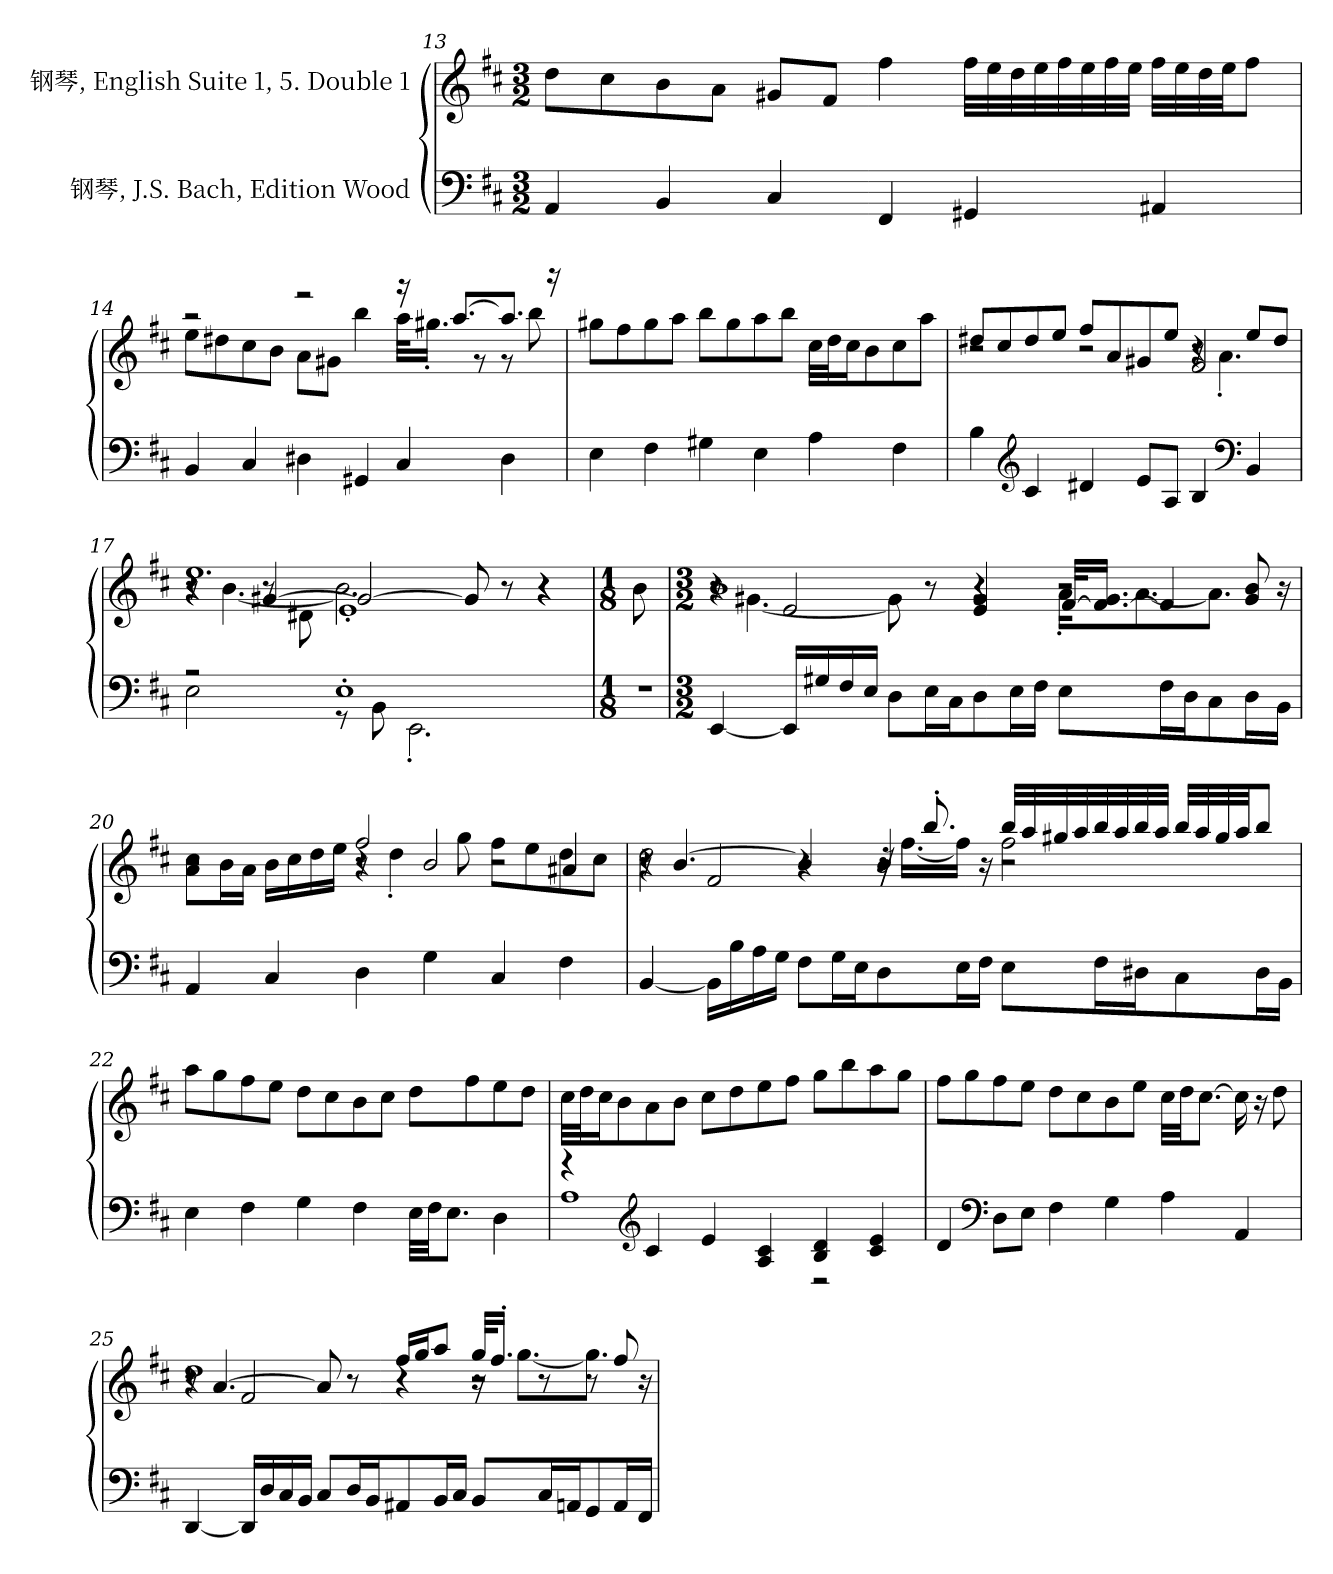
**kern	**kern
*part2	*part1
*staff2	*staff1
*I"钢琴, J.S. Bach, Edition Wood	*I"钢琴, English Suite 1, 5. Double 1
!!LO:LB:g=z
*clefF4	*clefG2
*k[f#c#]	*k[f#c#]
*M3/2	*M3/2
=13	=13
4AA/	8dd\L
.	8cc#\
4BB/	8b\
.	8a\J
4C#/	8g#X/L
.	8f#/J
4FF#/	4ff#\
4GG#X/	32ff#\LLL
.	32ee\
.	32dd\
.	32ee\
.	32ff#\
.	32ee\
.	32ff#\
.	32ee\JJJ
4AA#X/	32ff#\LLL
.	32ee\
.	32dd\
.	32ee\JJ
.	8ff#\J
=14	=14
*	*^
4BB/	2r	8ee\L
.	.	8dd#X\
4C#/	.	8cc#\
.	.	8b\J
4D#X\	2r	8a\L
.	.	8g#X\J
4GG#X/	.	4bb\
4C#/	16r	32aa\KLL
.	.	16.gg#X'\JJ
.	[8.aa/L	.
.	.	8r
4D#\	8.aa/J]	8r
.	.	8bb\
.	16r	.
*	*v	*v
!!LO:LB:g=z
=15	=15
4E\	8gg#X\L
.	8ff#\
4F#\	8gg#\
.	8aa\J
4G#X\	8bb\L
.	8gg#\
4E\	8aa\
.	8bb\J
4A\	32cc#\LLL
.	32dd\J
.	16cc#\J
.	8b\
4F#\	8cc#\
.	8aa\J
=16	=16
*	*^
*	*	*^
4B\	8dd#X/L	2r	2r
.	8cc#/	.	.
*clefG2	*	*	*
4c#/	8dd#/	.	.
.	8ee/J	.	.
4d#X/	8ff#/L	2r	2r
.	8a/	.	.
8e/L	8g#X/	.	.
8A/J	8ee/J	.	.
4B/	4r	8r	2f#/
.	.	4.a'\	.
*clefF4	*	*	*
4BB/	8ee/L	.	.
.	8dd#/J	.	.
!!LO:LB:g=z
=17	=17	=17	=17
*^	*	*	*^
2r	2E\	1.ee	8r	4r	4r
.	.	.	[4.b\	.	.
.	.	.	.	[4g#X/	8r
.	.	.	.	.	8d#X\
1E'	8r	.	2.b\]	2g#/_	1e'
.	8BB\	.	.	.	.
.	2.EE'\	.	.	.	.
.	.	.	.	8g#/]	.
.	.	.	.	8r	.
.	.	.	4r	4r	.
*v	*v	*	*	*	*
*	*v	*v	*v	*v
=18	=18
*M1/8	*M1/8
8r	8b\
=19	=19
*M3/2	*M3/2
*	*^
*	*	*^
[4EE/	1b	8r	4r
.	.	[4.g#X\	.
16EE/LL]	.	.	2e/
16G#X/	.	.	.
16F#/	.	.	.
16E/JJ	.	.	.
8D\L	.	8g#\]	.
16E\L	.	8r	.
16C#\J	.	.	.
8D\	.	4r	4e/ 4g#/
16E\L	.	.	.
16F#\JJ	.	.	.
8E\L	2r	16a'\KL	[32f#/KLL
.	.	.	16.f#/_ 16.g#/JJ
.	.	[8.a\	.
16F#\L	.	.	4f#/]
16D\J	.	.	.
8C#\	.	8.a\J]	.
16D\L	.	.	8g#/ 8b/
16BB\JJ	.	16r	.
!!LO:LB:g=z	!!	!!
=20	=20	=20	=20
4AA/	2r	8a\ 8cc#\L	2r
.	.	16b\L	.
.	.	16a\JJ	.
4C#/	.	16b\LL	.
.	.	16cc#\	.
.	.	16dd\	.
.	.	16ee\JJ	.
4D\	2ff#/	8r	4r
.	.	4dd'\	.
4G\	.	.	2b/
.	.	8gg\	.
4C#/	2r	8ff#\L	.
.	.	8ee\	.
4F#\	.	8dd\	4a#X/
.	.	8cc#\J	.
!!LO:PB:g=z	!!	!!
=21	=21	=21	=21
[4BB/	4r	2dd\	8r
.	.	.	[4.b/
16BB\LL]	2f#/	.	.
16B\	.	.	.
16A\	.	.	.
16G\JJ	.	.	.
8F#\L	.	4r	4b/]
16G\L	.	.	.
16E\J	.	.	.
8D\	16r	32r	4b/
.	.	[16.ff#\LL	.
.	8.bb'/	.	.
16E\L	.	16ff#\JJ]	.
16F#\JJ	.	16r	.
8E\L	32bb/LLL	2ff#\	2r
.	32aa/	.	.
.	32gg#X/	.	.
.	32aa/	.	.
16F#\L	32bb/	.	.
.	32aa/	.	.
16D#X\J	32bb/	.	.
.	32aa/JJJ	.	.
8C#\	32bb/LLL	.	.
.	32aa/	.	.
.	32gg#/	.	.
.	32aa/JJ	.	.
16D#\L	8bb/J	.	.
16BB\JJ	.	.	.
*	*v	*v	*v
!!LO:LB:g=z
=22	=22
4E\	8aa\L
.	8gg\
4F#\	8ff#\
.	8ee\J
4G\	8dd\L
.	8cc#\
4F#\	8b\
.	8cc#\J
32E\LLL	8dd\L
32F#\JJ	.
8.E\J	.
.	8ff#\
4D\	8ee\
.	8dd\J
=23	=23
*^	*
4r	1A	32cc#\LLL
.	.	32dd\J
.	.	16cc#\J
.	.	8b\
*clefG2	*	*
4c#/	.	8a\
.	.	8b\J
4e/	.	8cc#\L
.	.	8dd\
4A/ 4c#/	.	8ee\
.	.	8ff#\J
4B/ 4d/	2r	8gg\L
.	.	8bb\
4c#/ 4e/	.	8aa\
.	.	8gg\J
*v	*v	*
=24	=24
4d/	8ff#\L
.	8gg\
*clefF4	*
8D\L	8ff#\
8E\J	8ee\J
4F#\	8dd\L
.	8cc#\
4G\	8b\
.	8ee\J
4A\	32cc#\LLL
.	32dd\JJ
.	[8.cc#\J
4AA/	16cc#\]
.	16r
.	8dd\
!!LO:LB:g=z
=25	=25
*	*^
*	*	*^
[4DD/	4r	1dd	8r
.	.	.	[4.a/
16DD/LL]	2f#/	.	.
16D/	.	.	.
16C#/	.	.	.
16BB/JJ	.	.	.
8C#/L	.	.	8a/]
16D/L	.	.	8r
16BB/J	.	.	.
8AA#X/	16ff#/LL	.	4r
.	16gg/J	.	.
16BB/L	8aa/J	.	.
16C#/JJ	.	.	.
8BB/L	32gg/KLL	16r	2r
.	16.ff#'/JJ	.	.
.	.	[8.gg\L	.
16C#/L	8r	.	.
16AAn/J	.	.	.
8GG/	8r	8.gg\J]	.
16AA/L	8ff#/	.	.
16FF#/JJ	.	16r	.
*	*v	*v	*v
=	=
*-	*-
